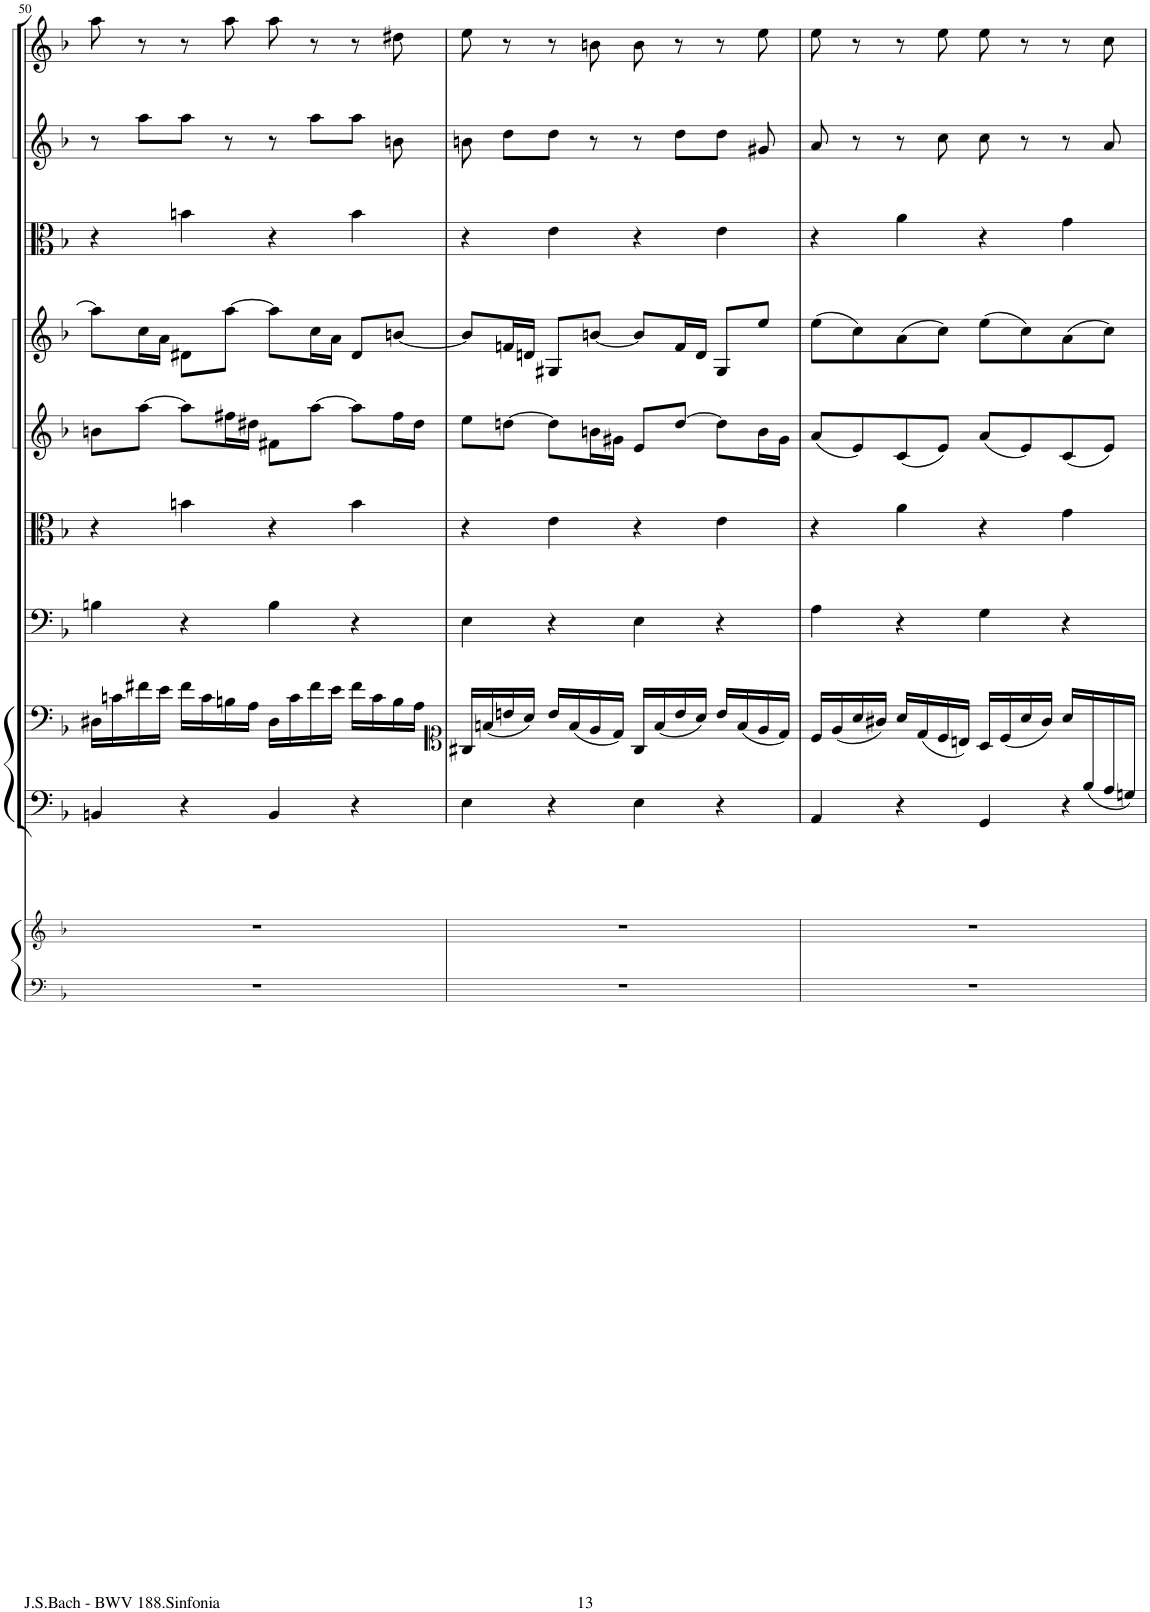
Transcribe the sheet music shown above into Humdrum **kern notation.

**kern	**kern	**kern	**kern	**kern	**kern	**kern	**kern	**kern	**kern	**kern
*part9	*part9	*part8	*part8	*part7	*part6	*part5	*part4	*part3	*part2	*part1
*staff11	*staff10	*staff9	*staff8	*staff7	*staff6	*staff5	*staff4	*staff3	*staff2	*staff1
*I"Piano reduction	*	*I"Organo	*	*I"Continuo	*I"Viola	*I"Violino II	*I"Violino I	*I"Taille	*I"Oboe II	*I"Oboe I
*I'Pno	*	*	*	*	*I'Vla	*I'Vln	*I'Vln	*	*I'Ob	*I'Ob
!!LO:PB:g=z
*clefF4	*clefG2	*clefF4	*clefF4	*clefF4	*clefC3	*clefG2	*clefG2	*clefC3	*clefG2	*clefG2
*k[b-]	*k[b-]	*k[b-]	*k[b-]	*k[b-]	*k[b-]	*k[b-]	*k[b-]	*k[b-]	*k[b-]	*k[b-]
*M4/4	*M4/4	*M4/4	*M4/4	*M4/4	*M4/4	*M4/4	*M4/4	*M4/4	*M4/4	*M4/4
*met(c)	*met(c)	*met(c)	*met(c)	*met(c)	*met(c)	*met(c)	*met(c)	*met(c)	*met(c)	*met(c)
=50	=50	=50	=50	=50	=50	=50	=50	=50	=50	=50
1r	1r	4BBn/	16D#X\LL	4Bn\	4r	8bn\L	8aa\L]	4r	8r	8aa\
.	.	.	16cn\	.	.	.	.	.	.	.
.	.	.	16f#X\	.	.	[8aa\J	16cc\L	.	8aa\L	8r
.	.	.	16e\JJ	.	.	.	16a\JJ	.	.	.
.	.	4r	16f#\LL	4r	4bn\	8aa\L]	8d#X\L	4bn\	8aa\J	8r
.	.	.	16c\	.	.	.	.	.	.	.
.	.	.	16Bn\	.	.	16ff#X\L	[8aa\J	.	8r	8aa\
.	.	.	16A\JJ	.	.	16dd#X\JJ	.	.	.	.
.	.	4BB/	16D#\LL	4B\	4r	8f#X\L	8aa\L]	4r	8r	8aa\
.	.	.	16c\	.	.	.	.	.	.	.
.	.	.	16f#\	.	.	[8aa\J	16cc\L	.	8aa\L	8r
.	.	.	16e\JJ	.	.	.	16a\JJ	.	.	.
.	.	4r	16f#\LL	4r	4b\	8aa\L]	8d#/L	4b\	8aa\J	8r
.	.	.	16c\	.	.	.	.	.	.	.
.	.	.	16B\	.	.	16ff#\L	[8bn/J	.	8bn\	8dd#X\
.	.	.	16A\JJ	.	.	16dd#\JJ	.	.	.	.
=51	=51	=51	=51	=51	=51	=51	=51	=51	=51	=51
*	*	*	*clefC1	*	*	*	*	*	*	*
1r	1r	4E\	16G#X/LL	4E\	4r	8ee\L	8b/L]	4r	8bn\	8ee\
.	.	.	(16fn/	.	.	.	.	.	.	.
.	.	.	16bn/	.	.	[8ddn\J	16fn/L	.	8dd\L	8r
.	.	.	16a/JJ)	.	.	.	16dn/JJ	.	.	.
.	.	4r	16b/LL	4r	4e\	8dd\L]	8G#X/L	4e\	8dd\J	8r
.	.	.	(16f/	.	.	.	.	.	.	.
.	.	.	16e/	.	.	16bn\L	[8bn/J	.	8r	8bn\
.	.	.	16d/JJ)	.	.	16g#X\JJ	.	.	.	.
.	.	4E\	16G#/LL	4E\	4r	8e/L	8b/L]	4r	8r	8b\
.	.	.	(16f/	.	.	.	.	.	.	.
.	.	.	16b/	.	.	[8dd/J	16f/L	.	8dd\L	8r
.	.	.	16a/JJ)	.	.	.	16d/JJ	.	.	.
.	.	4r	16b/LL	4r	4e\	8dd\L]	8G#/L	4e\	8dd\J	8r
.	.	.	(16f/	.	.	.	.	.	.	.
.	.	.	16e/	.	.	16b\L	8ee/J	.	8g#X/	8ee\
.	.	.	16d/JJ)	.	.	16g#\JJ	.	.	.	.
=52	=52	=52	=52	=52	=52	=52	=52	=52	=52	=52
*	*	*^	*	*	*	*	*	*	*	*
1r	1r	16ryy	4AA/	16c/LL	4A\	4r	(8a/L	(8ee\L	4r	8a/	8ee\
.	.	.	.	(16e/	.	.	.	.	.	.	.
.	.	.	.	16a/	.	.	8e/)	8cc\)	.	8r	8r
.	.	.	.	16g#X/JJ)	.	.	.	.	.	.	.
.	.	.	4r	16a/LL	4r	4a\	(8c/	(8a\	4a\	8r	8r
.	.	.	.	(16d/	.	.	.	.	.	.	.
.	.	.	.	16c/	.	.	8e/J)	8cc\J)	.	8cc\	8ee\
.	.	.	.	16Bn/JJ)	.	.	.	.	.	.	.
.	.	.	4GG/	16A/LL	4G\	4r	(8a/L	(8ee\L	4r	8cc\	8ee\
.	.	.	.	(16c/	.	.	.	.	.	.	.
.	.	.	.	16a/	.	.	8e/)	8cc\)	.	8r	8r
.	.	.	.	16g#/JJ)	.	.	.	.	.	.	.
.	.	.	4r	16a/LL	4r	4g\	(8c/	(8a\	4g\	8r	8r
.	.	16B-/	.	8.ryy	.	.	.	.	.	.	.
.	.	16A/	.	.	.	.	8e/J)	8cc\J)	.	8a/	8cc\
.	.	16Gn/JJ	.	.	.	.	.	.	.	.	.
*	*	*v	*v	*	*	*	*	*	*	*	*
=	=	=	=	=	=	=	=	=	=	=
*-	*-	*-	*-	*-	*-	*-	*-	*-	*-	*-
